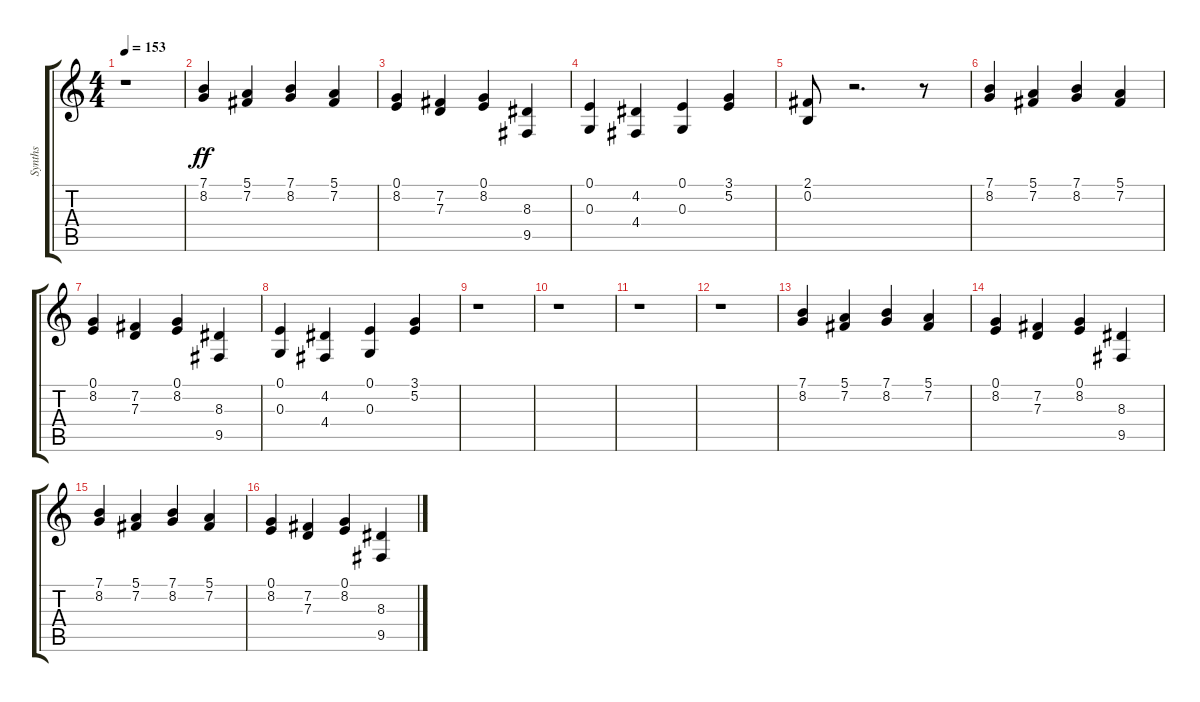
\track ("Synths" "Synths") {instrument stringensemble1}
\staff {score tabs}
\tuning (E4 B3 G3 D3 A2 E2) {hide}
\ts (4 4)
\tempo 153
\clef g2
\ks c
r.1{dy f} |
(7.1 8.2).4{dy ff} (5.1 7.2).4 (7.1 8.2).4 (5.1 7.2).4 |
(0.1 8.2).4 (7.2 7.3).4 (0.1 8.2).4 (8.3 9.5).4 |
(0.1 0.3).4 (4.2 4.4).4 (0.1 0.3).4 (3.1 5.2).4 |
(2.1 0.2).8 r.2{d} r.8 |
(7.1 8.2).4 (5.1 7.2).4 (7.1 8.2).4 (5.1 7.2).4 |
(0.1 8.2).4 (7.2 7.3).4 (0.1 8.2).4 (8.3 9.5).4 |
(0.1 0.3).4 (4.2 4.4).4 (0.1 0.3).4 (3.1 5.2).4 |
r.1 |
r.1 |
r.1 |
r.1 |
(7.1 8.2).4 (5.1 7.2).4 (7.1 8.2).4 (5.1 7.2).4 |
(0.1 8.2).4 (7.2 7.3).4 (0.1 8.2).4 (8.3 9.5).4 |
(7.1 8.2).4 (5.1 7.2).4 (7.1 8.2).4 (5.1 7.2).4 |
(0.1 8.2).4 (7.2 7.3).4 (0.1 8.2).4 (8.3 9.5).4
